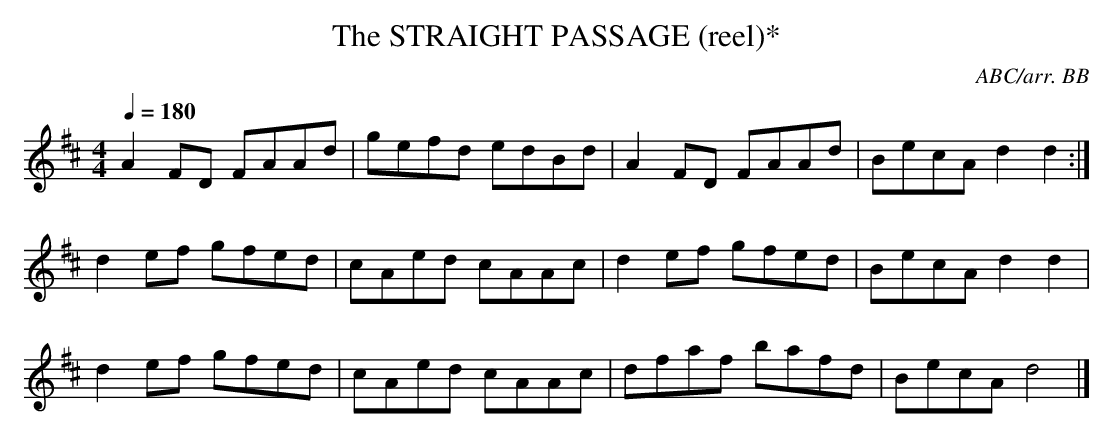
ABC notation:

X:1
T:STRAIGHT PASSAGE (reel)*, The
C:ABC/arr. BB
Q:1/4=180
L:1/8
M:4/4
K:D
A2FD FAAd|gefd edBd|A2FD FAAd|BecA d2d2 :|
d2ef gfed|cAed cAAc|d2ef gfed|BecA d2d2|
d2ef gfed|cAed cAAc|dfaf bafd|BecA d4|]
